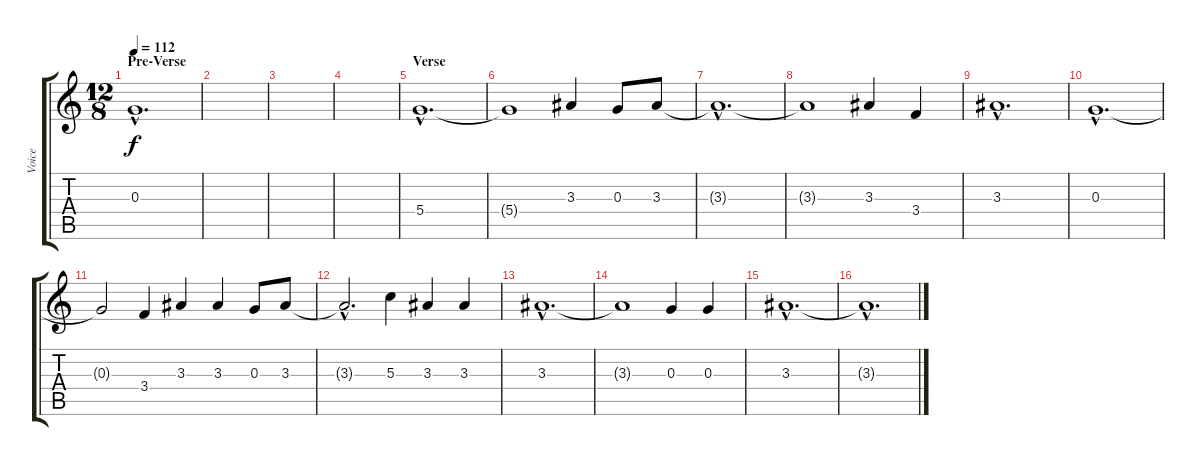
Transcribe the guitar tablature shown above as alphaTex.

\track ("Voice" "Voice") {instrument contrabass}
\staff {score tabs}
\tuning (E4 B3 G3 D3 A2 E2) {hide}
\ts (12 8)
\section ("" "Pre-Verse")
\tempo 112
\clef g2
\ks c
0.3{hac}.1{d dy f} |
|
|
|
\section ("" "Verse")
5.4{hac}.1{d} |
5.4{t}.1 3.3.4 0.3.8 3.3.8 |
3.3{hac t}.1{d} |
3.3{t}.1 3.3.4 3.4.4 |
3.3{hac}.1{d} |
0.3{hac}.1{d} |
0.3{t}.2 3.4.4 3.3.4 3.3.4 0.3.8 3.3.8 |
3.3{hac t}.2{d} 5.3.4 3.3.4 3.3.4 |
3.3{hac}.1{d} |
3.3{t}.1 0.3.4 0.3.4 |
3.3{hac}.1{d} |
3.3{hac t}.1{d}
